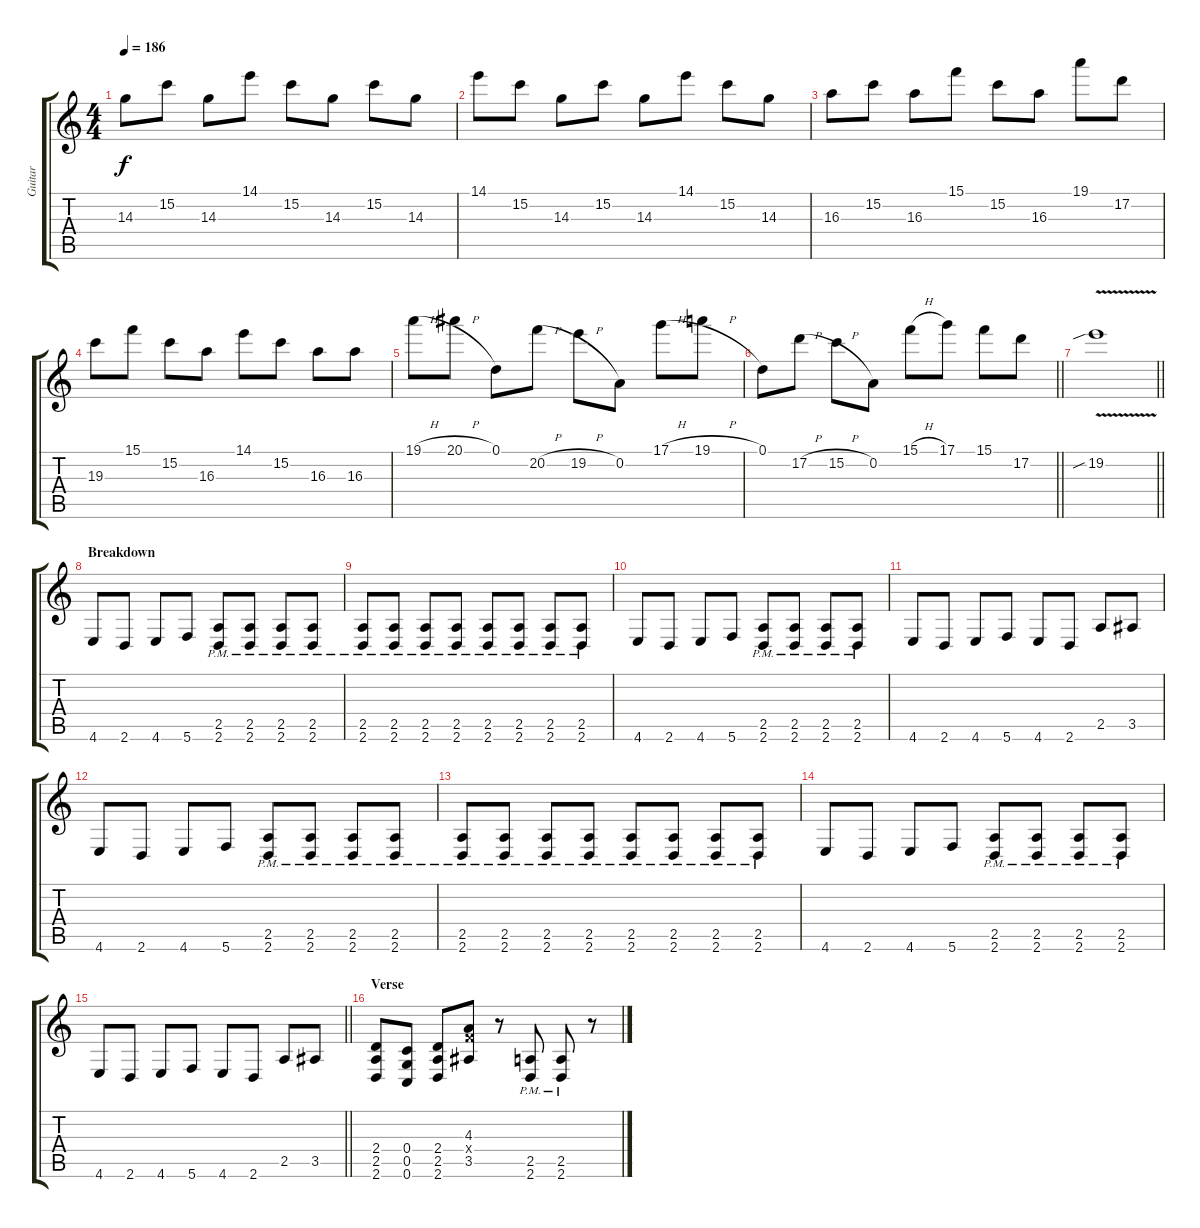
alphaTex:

\track ("Guitar" "Guitar") {instrument distortionguitar}
\staff {score tabs}
\tuning (D4 A3 F3 C3 G2 C2) {hide}
\ts (4 4)
\tempo 186
\clef g2
\ks c
14.3.8{dy f} 15.2.8 14.3.8 14.1.8 15.2.8 14.3.8 15.2.8 14.3.8 |
14.1.8 15.2.8 14.3.8 15.2.8 14.3.8 14.1.8 15.2.8 14.3.8 |
16.3.8 15.2.8 16.3.8 15.1.8 15.2.8 16.3.8 19.1.8 17.2.8 |
19.3.8 15.1.8 15.2.8 16.3.8 14.1.8 15.2.8 16.3.8 16.3.8 |
19.1{h}.8 20.1{h}.8 0.1.8 20.2{h}.8 19.2{h}.8 0.2.8 17.1{h}.8 19.1{h}.8 |
\barLineRight lightlight
0.1.8 17.2{h}.8 15.2{h}.8 0.2.8 15.1{h}.8 17.1.8 15.1.8 17.2.8 |
\barLineRight lightlight
19.2{v sib}.1 |
\section ("" "Breakdown")
4.6.8 2.6.8 4.6.8 5.6.8 (2.5{pm} 2.6{pm}).8 (2.5{pm} 2.6{pm}).8 (2.5{pm} 2.6{pm}).8 (2.5{pm} 2.6{pm}).8 |
(2.5{pm} 2.6{pm}).8 (2.5{pm} 2.6{pm}).8 (2.5{pm} 2.6{pm}).8 (2.5{pm} 2.6{pm}).8 (2.5{pm} 2.6{pm}).8 (2.5{pm} 2.6{pm}).8 (2.5{pm} 2.6{pm}).8 (2.5{pm} 2.6{pm}).8 |
4.6.8 2.6.8 4.6.8 5.6.8 (2.5{pm} 2.6{pm}).8 (2.5{pm} 2.6{pm}).8 (2.5{pm} 2.6{pm}).8 (2.5{pm} 2.6{pm}).8 |
4.6.8 2.6.8 4.6.8 5.6.8 4.6.8 2.6.8 2.5.8 3.5.8 |
4.6.8 2.6.8 4.6.8 5.6.8 (2.5{pm} 2.6{pm}).8 (2.5{pm} 2.6{pm}).8 (2.5{pm} 2.6{pm}).8 (2.5{pm} 2.6{pm}).8 |
(2.5{pm} 2.6{pm}).8 (2.5{pm} 2.6{pm}).8 (2.5{pm} 2.6{pm}).8 (2.5{pm} 2.6{pm}).8 (2.5{pm} 2.6{pm}).8 (2.5{pm} 2.6{pm}).8 (2.5{pm} 2.6{pm}).8 (2.5{pm} 2.6{pm}).8 |
4.6.8 2.6.8 4.6.8 5.6.8 (2.5{pm} 2.6{pm}).8 (2.5{pm} 2.6{pm}).8 (2.5{pm} 2.6{pm}).8 (2.5{pm} 2.6{pm}).8 |
\barLineRight lightlight
4.6.8 2.6.8 4.6.8 5.6.8 4.6.8 2.6.8 2.5.8 3.5.8 |
\section ("" "Verse")
(2.4 2.5 2.6).8 (0.4 0.5 0.6).8 (2.4 2.5 2.6).8 (4.3 5.4{x} 3.5).8 r.8 (2.5{pm} 2.6{pm}).8 (2.5{pm} 2.6{pm}).8 r.8
